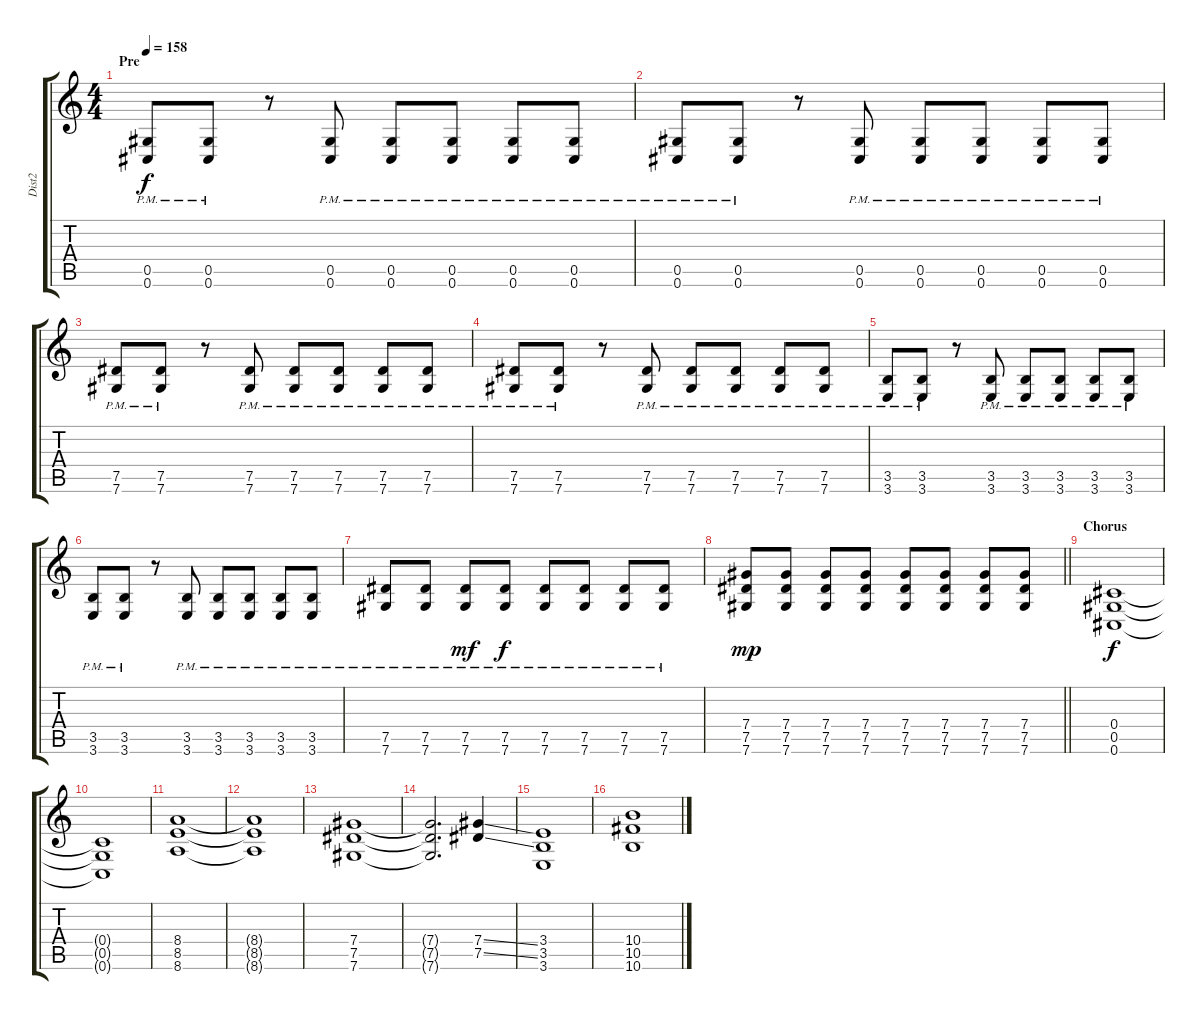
\track ("Dist2" "Dist2") {instrument overdrivenguitar}
\staff {score tabs}
\tuning (Eb4 Bb3 Gb3 Db3 Ab2 Db2) {hide}
\ts (4 4)
\section ("" "Pre")
\tempo 158
\clef g2
\ks c
(0.5{pm} 0.6{pm}).8{dy f} (0.5{pm} 0.6{pm}).8 r.8 (0.5{pm} 0.6{pm}).8 (0.5{pm} 0.6{pm}).8 (0.5{pm} 0.6{pm}).8 (0.5{pm} 0.6{pm}).8 (0.5{pm} 0.6{pm}).8 |
(0.5{pm} 0.6{pm}).8 (0.5{pm} 0.6{pm}).8 r.8 (0.5{pm} 0.6{pm}).8 (0.5{pm} 0.6{pm}).8 (0.5{pm} 0.6{pm}).8 (0.5{pm} 0.6{pm}).8 (0.5{pm} 0.6{pm}).8 |
(7.5{pm} 7.6{pm}).8 (7.5{pm} 7.6{pm}).8 r.8 (7.5{pm} 7.6{pm}).8 (7.5{pm} 7.6{pm}).8 (7.5{pm} 7.6{pm}).8 (7.5{pm} 7.6{pm}).8 (7.5{pm} 7.6{pm}).8 |
(7.5{pm} 7.6{pm}).8 (7.5{pm} 7.6{pm}).8 r.8 (7.5{pm} 7.6{pm}).8 (7.5{pm} 7.6{pm}).8 (7.5{pm} 7.6{pm}).8 (7.5{pm} 7.6{pm}).8 (7.5{pm} 7.6{pm}).8 |
(3.5{pm} 3.6{pm}).8 (3.5{pm} 3.6{pm}).8 r.8 (3.5{pm} 3.6{pm}).8 (3.5{pm} 3.6{pm}).8 (3.5{pm} 3.6{pm}).8 (3.5{pm} 3.6{pm}).8 (3.5{pm} 3.6{pm}).8 |
(3.5{pm} 3.6{pm}).8 (3.5{pm} 3.6{pm}).8 r.8 (3.5{pm} 3.6{pm}).8 (3.5{pm} 3.6{pm}).8 (3.5{pm} 3.6{pm}).8 (3.5{pm} 3.6{pm}).8 (3.5{pm} 3.6{pm}).8 |
(7.5{pm} 7.6{pm}).8 (7.5{pm} 7.6{pm}).8 (7.5{pm} 7.6{pm}).8{dy mf} (7.5{pm} 7.6{pm}).8{dy f} (7.5{pm} 7.6{pm}).8 (7.5{pm} 7.6{pm}).8 (7.5{pm} 7.6{pm}).8 (7.5{pm} 7.6{pm}).8 |
\barLineRight lightlight
(7.4 7.5 7.6).8{dy mp} (7.4 7.5 7.6).8 (7.4 7.5 7.6).8 (7.4 7.5 7.6).8 (7.4 7.5 7.6).8 (7.4 7.5 7.6).8 (7.4 7.5 7.6).8 (7.4 7.5 7.6).8 |
\section ("" "Chorus")
(0.4 0.5 0.6).1{dy f} |
(0.4{t} 0.5{t} 0.6{t}).1 |
(8.4 8.5 8.6).1 |
(8.4{t} 8.5{t} 8.6{t}).1 |
(7.4 7.5 7.6).1 |
(7.4{t} 7.5{t} 7.6{t}).2{d} (7.4{ss} 7.5{ss}).4 |
(3.4 3.5 3.6).1 |
(10.4 10.5 10.6).1
